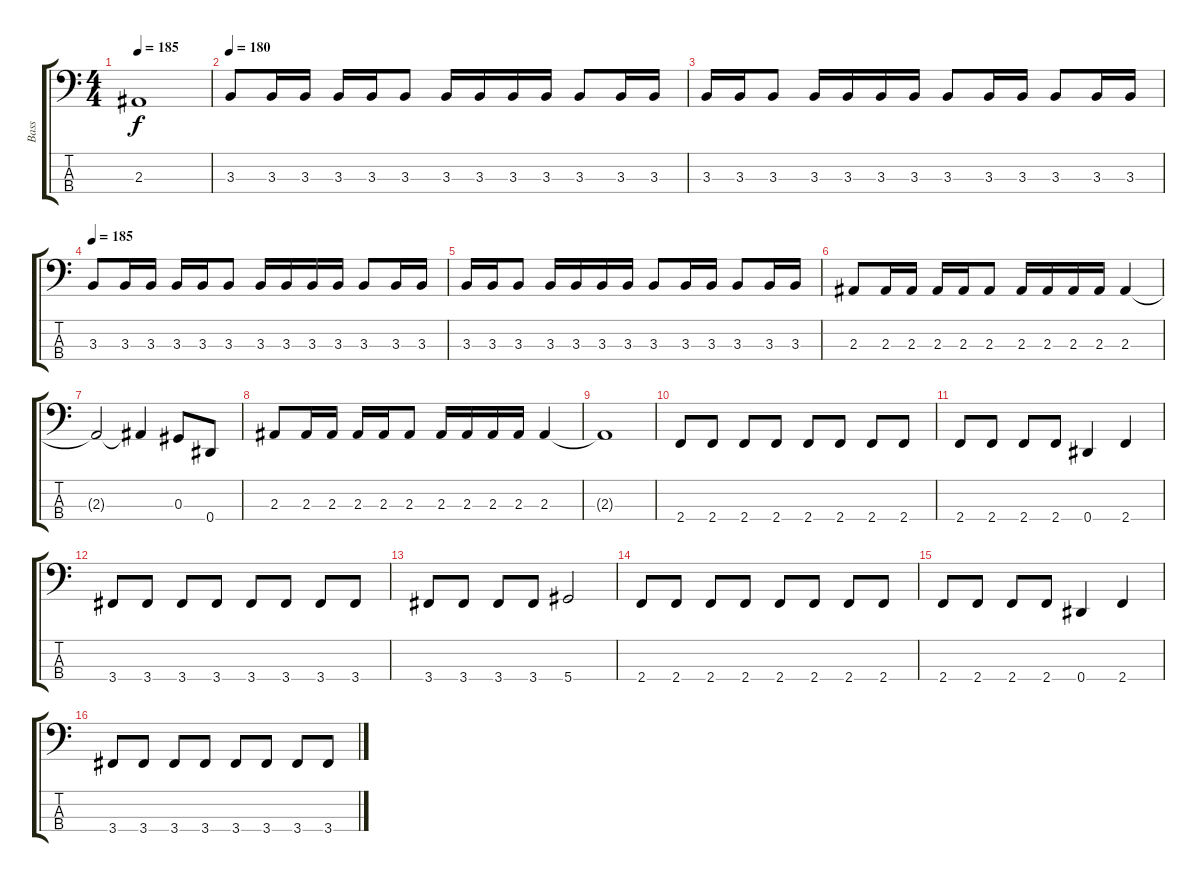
\track ("Bass" "Bass") {instrument electricbasspick}
\staff {score tabs}
\tuning (Gb2 Db2 Ab1 Eb1) {hide}
\ts (4 4)
\tempo 185
\clef f4
\ks c
2.3{t}.1{dy f} |
\tempo 180
3.3.8 3.3.16 3.3.16 3.3.16 3.3.16 3.3.8 3.3.16 3.3.16 3.3.16 3.3.16 3.3.8 3.3.16 3.3.16 |
3.3.16 3.3.16 3.3.8 3.3.16 3.3.16 3.3.16 3.3.16 3.3.8 3.3.16 3.3.16 3.3.8 3.3.16 3.3.16 |
\tempo 185
3.3.8 3.3.16 3.3.16 3.3.16 3.3.16 3.3.8 3.3.16 3.3.16 3.3.16 3.3.16 3.3.8 3.3.16 3.3.16 |
3.3.16 3.3.16 3.3.8 3.3.16 3.3.16 3.3.16 3.3.16 3.3.8 3.3.16 3.3.16 3.3.8 3.3.16 3.3.16 |
2.3.8 2.3.16 2.3.16 2.3.16 2.3.16 2.3.8 2.3.16 2.3.16 2.3.16 2.3.16 2.3.4 |
2.3{t}.2 2.3{t}.4 0.3.8 0.4.8 |
2.3.8 2.3.16 2.3.16 2.3.16 2.3.16 2.3.8 2.3.16 2.3.16 2.3.16 2.3.16 2.3.4 |
2.3{t}.1 |
2.4.8 2.4.8 2.4.8 2.4.8 2.4.8 2.4.8 2.4.8 2.4.8 |
2.4.8 2.4.8 2.4.8 2.4.8 0.4.4 2.4.4 |
3.4.8 3.4.8 3.4.8 3.4.8 3.4.8 3.4.8 3.4.8 3.4.8 |
3.4.8 3.4.8 3.4.8 3.4.8 5.4.2 |
2.4.8 2.4.8 2.4.8 2.4.8 2.4.8 2.4.8 2.4.8 2.4.8 |
2.4.8 2.4.8 2.4.8 2.4.8 0.4.4 2.4.4 |
3.4.8 3.4.8 3.4.8 3.4.8 3.4.8 3.4.8 3.4.8 3.4.8
